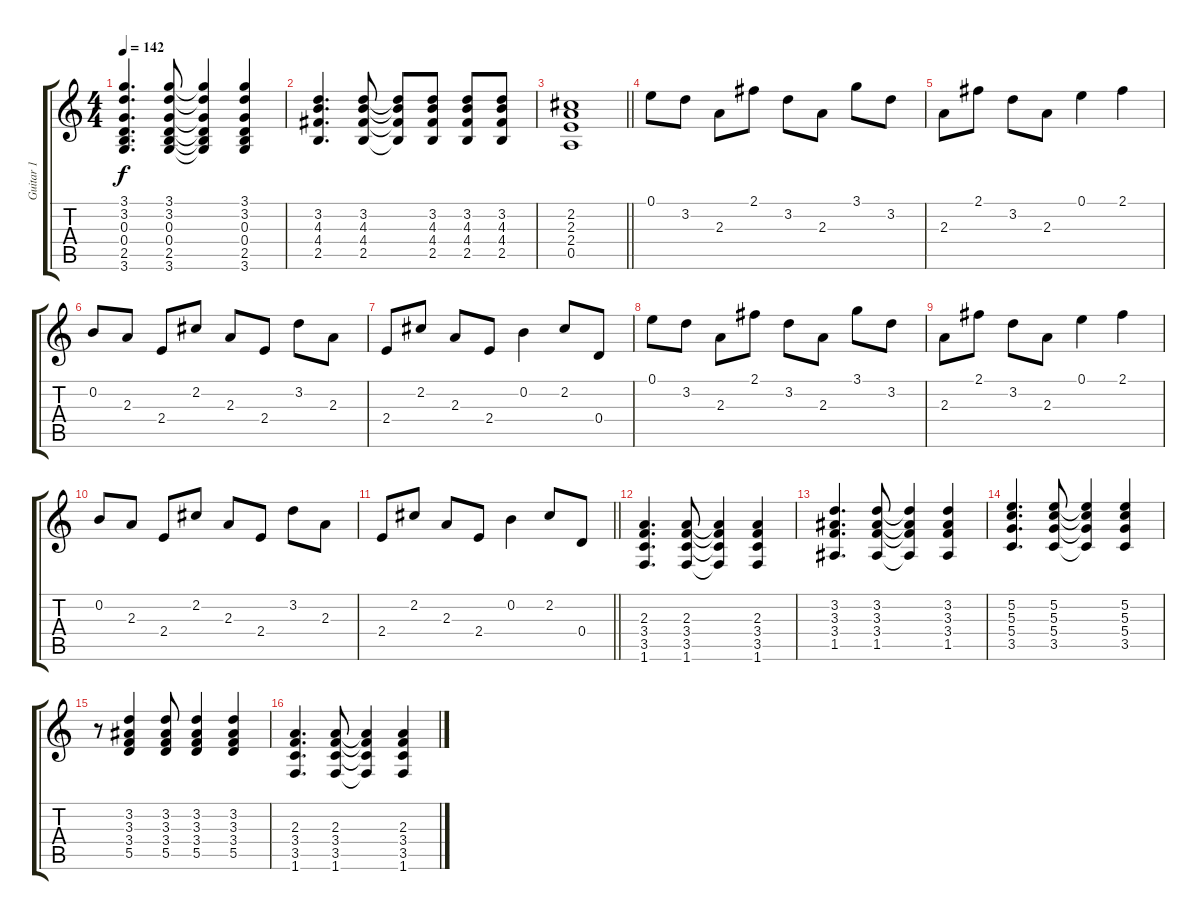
\track ("Guitar 1" "Guitar 1") {instrument overdrivenguitar}
\staff {score tabs}
\tuning (E4 B3 G3 D3 A2 E2) {hide}
\ts (4 4)
\tempo 142
\clef g2
\ks c
(3.1 3.2 0.3 0.4 2.5 3.6).4{d dy f} (3.1 3.2 0.3 0.4 2.5 3.6).8 (3.1{t} 3.2{t} 0.3{t} 0.4{t} 2.5{t} 3.6{t}).4 (3.1 3.2 0.3 0.4 2.5 3.6).4 |
(3.2 4.3 4.4 2.5).4{d} (3.2 4.3 4.4 2.5).8 (3.2{t} 4.3{t} 4.4{t} 2.5{t}).8 (3.2 4.3 4.4 2.5).8 (3.2 4.3 4.4 2.5).8 (3.2 4.3 4.4 2.5).8 |
\barLineRight lightlight
(2.2 2.3 2.4 0.5).1 |
0.1.8{volume 8} 3.2.8 2.3.8 2.1.8 3.2.8 2.3.8 3.1.8 3.2.8 |
2.3.8 2.1.8 3.2.8 2.3.8 0.1.4 2.1.4 |
0.2.8 2.3.8 2.4.8 2.2.8 2.3.8 2.4.8 3.2.8 2.3.8 |
2.4.8 2.2.8 2.3.8 2.4.8 0.2.4 2.2.8 0.4.8 |
0.1.8 3.2.8 2.3.8 2.1.8 3.2.8 2.3.8 3.1.8 3.2.8 |
2.3.8 2.1.8 3.2.8 2.3.8 0.1.4 2.1.4 |
0.2.8 2.3.8 2.4.8 2.2.8 2.3.8 2.4.8 3.2.8 2.3.8 |
\barLineRight lightlight
2.4.8 2.2.8 2.3.8 2.4.8 0.2.4 2.2.8 0.4.8 |
(2.3 3.4 3.5 1.6).4{d} (2.3 3.4 3.5 1.6).8 (2.3{t} 3.4{t} 3.5{t} 1.6{t}).4 (2.3 3.4 3.5 1.6).4 |
(3.2 3.3 3.4 1.5).4{d} (3.2 3.3 3.4 1.5).8 (3.2{t} 3.3{t} 3.4{t} 1.5{t}).4 (3.2 3.3 3.4 1.5).4 |
(5.2 5.3 5.4 3.5).4{d} (5.2 5.3 5.4 3.5).8 (5.2{t} 5.3{t} 5.4{t} 3.5{t}).4 (5.2 5.3 5.4 3.5).4 |
r.8 (3.2 3.3 3.4 5.5).4 (3.2 3.3 3.4 5.5).8 (3.2 3.3 3.4 5.5).4 (3.2 3.3 3.4 5.5).4 |
(2.3 3.4 3.5 1.6).4{d} (2.3 3.4 3.5 1.6).8 (2.3{t} 3.4{t} 3.5{t} 1.6{t}).4 (2.3 3.4 3.5 1.6).4
